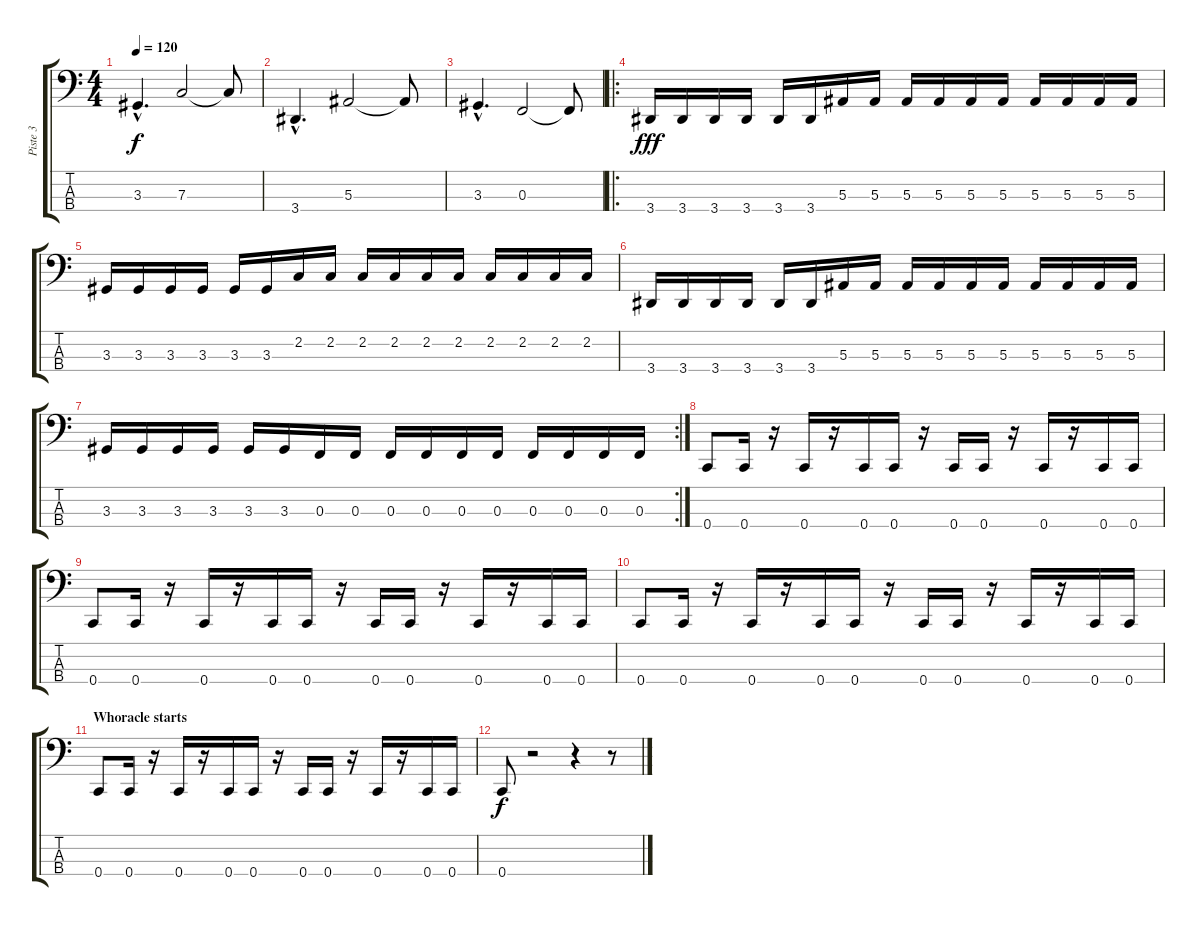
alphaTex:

\track ("Piste 3" "Piste 3") {instrument electricbassfinger}
\staff {score tabs}
\tuning (Eb2 Bb1 F1 C1) {hide}
\ts (4 4)
\tempo 120
\clef f4
\ks c
3.3{hac}.4{d dy f} 7.3.2 7.3{t}.8 |
3.4{hac}.4{d} 5.3.2 5.3{t}.8 |
3.3{hac}.4{d} 0.3.2 0.3{t}.8 |
\ro
3.4.16{dy fff} 3.4.16 3.4.16 3.4.16 3.4.16 3.4.16 5.3.16 5.3.16 5.3.16 5.3.16 5.3.16 5.3.16 5.3.16 5.3.16 5.3.16 5.3.16 |
3.3.16 3.3.16 3.3.16 3.3.16 3.3.16 3.3.16 2.2.16 2.2.16 2.2.16 2.2.16 2.2.16 2.2.16 2.2.16 2.2.16 2.2.16 2.2.16 |
3.4.16 3.4.16 3.4.16 3.4.16 3.4.16 3.4.16 5.3.16 5.3.16 5.3.16 5.3.16 5.3.16 5.3.16 5.3.16 5.3.16 5.3.16 5.3.16 |
\rc 2
3.3.16 3.3.16 3.3.16 3.3.16 3.3.16 3.3.16 0.3.16 0.3.16 0.3.16 0.3.16 0.3.16 0.3.16 0.3.16 0.3.16 0.3.16 0.3.16 |
0.4.8 0.4.16 r.16 0.4.16 r.16 0.4.16 0.4.16 r.16 0.4.16 0.4.16 r.16 0.4.16 r.16 0.4.16 0.4.16 |
0.4.8 0.4.16 r.16 0.4.16 r.16 0.4.16 0.4.16 r.16 0.4.16 0.4.16 r.16 0.4.16 r.16 0.4.16 0.4.16 |
0.4.8 0.4.16 r.16 0.4.16 r.16 0.4.16 0.4.16 r.16 0.4.16 0.4.16 r.16 0.4.16 r.16 0.4.16 0.4.16 |
\section ("" "Whoracle starts")
0.4.8 0.4.16 r.16 0.4.16 r.16 0.4.16 0.4.16 r.16 0.4.16 0.4.16 r.16 0.4.16 r.16 0.4.16 0.4.16 |
0.4.8{dy f} r.2 r.4 r.8
